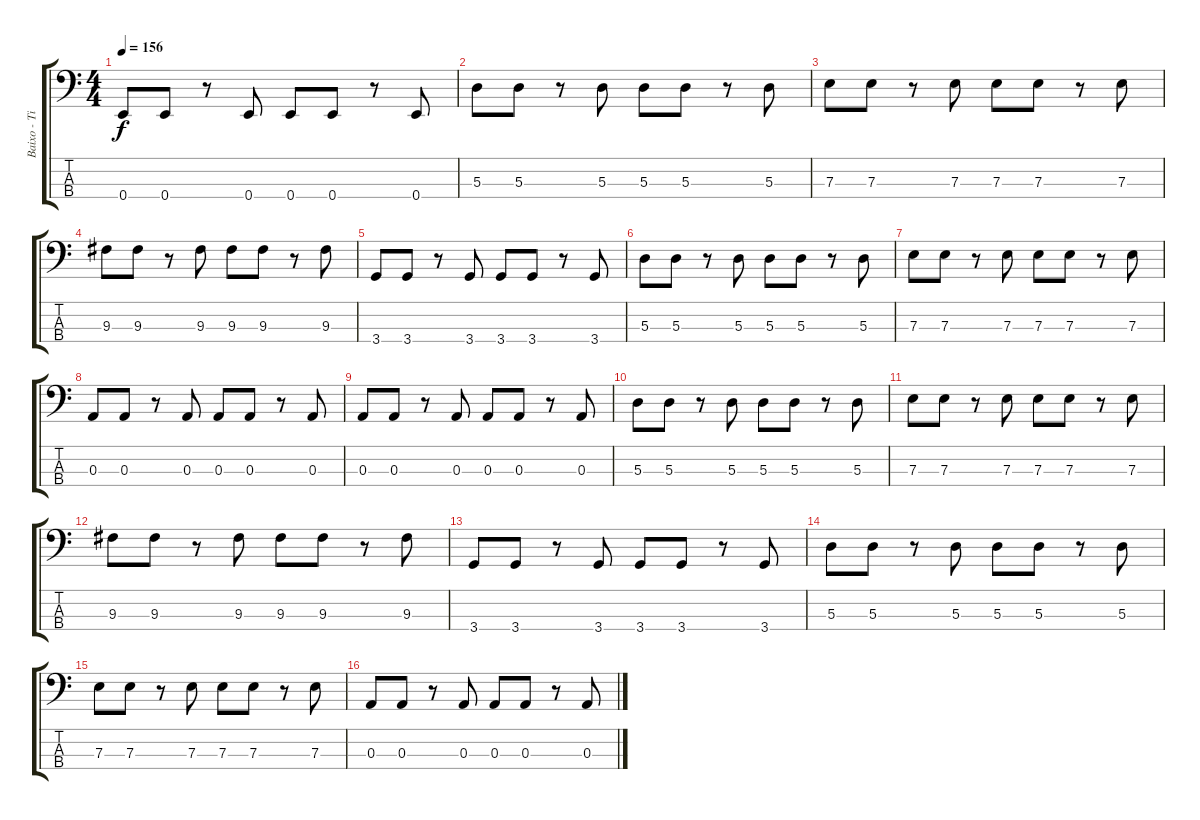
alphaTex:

\track ("Baixo - Tim" "Baixo - Ti") {instrument electricbassfinger}
\staff {score tabs}
\tuning (G2 D2 A1 E1) {hide}
\ts (4 4)
\tempo 156
\clef f4
\ks c
0.4.8{dy f} 0.4.8 r.8 0.4.8 0.4.8 0.4.8 r.8 0.4.8 |
5.3.8 5.3.8 r.8 5.3.8 5.3.8 5.3.8 r.8 5.3.8 |
7.3.8 7.3.8 r.8 7.3.8 7.3.8 7.3.8 r.8 7.3.8 |
9.3.8 9.3.8 r.8 9.3.8 9.3.8 9.3.8 r.8 9.3.8 |
3.4.8 3.4.8 r.8 3.4.8 3.4.8 3.4.8 r.8 3.4.8 |
5.3.8 5.3.8 r.8 5.3.8 5.3.8 5.3.8 r.8 5.3.8 |
7.3.8 7.3.8 r.8 7.3.8 7.3.8 7.3.8 r.8 7.3.8 |
0.3.8 0.3.8 r.8 0.3.8 0.3.8 0.3.8 r.8 0.3.8 |
0.3.8 0.3.8 r.8 0.3.8 0.3.8 0.3.8 r.8 0.3.8 |
5.3.8 5.3.8 r.8 5.3.8 5.3.8 5.3.8 r.8 5.3.8 |
7.3.8 7.3.8 r.8 7.3.8 7.3.8 7.3.8 r.8 7.3.8 |
9.3.8 9.3.8 r.8 9.3.8 9.3.8 9.3.8 r.8 9.3.8 |
3.4.8 3.4.8 r.8 3.4.8 3.4.8 3.4.8 r.8 3.4.8 |
5.3.8 5.3.8 r.8 5.3.8 5.3.8 5.3.8 r.8 5.3.8 |
7.3.8 7.3.8 r.8 7.3.8 7.3.8 7.3.8 r.8 7.3.8 |
0.3.8 0.3.8 r.8 0.3.8 0.3.8 0.3.8 r.8 0.3.8
